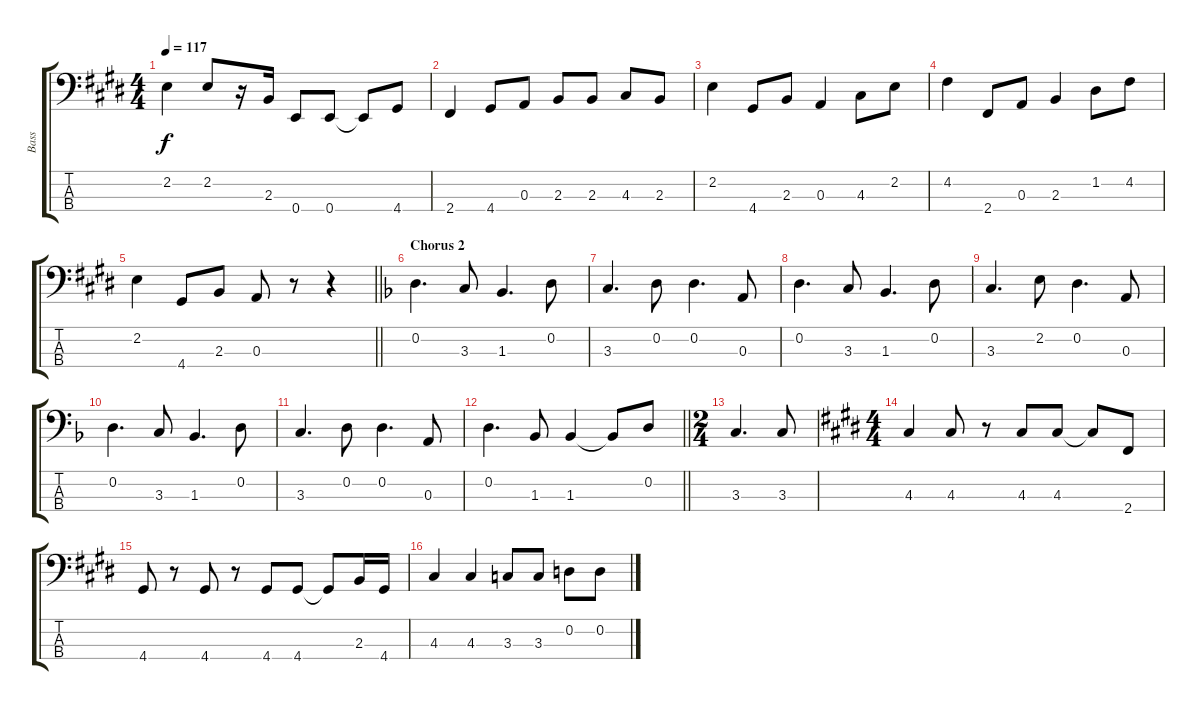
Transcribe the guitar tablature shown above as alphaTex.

\track ("Bass" "Bass") {instrument electricbassfinger}
\staff {score tabs}
\tuning (G2 D2 A1 E1) {hide}
\ts (4 4)
\tempo 117
\clef f4
\ks e
2.2.4{dy f} 2.2.8 r.16 2.3.16 0.4.8 0.4.8 0.4{t}.8 4.4.8 |
2.4.4 4.4.8 0.3.8 2.3.8 2.3.8 4.3.8 2.3.8 |
2.2.4 4.4.8 2.3.8 0.3.4 4.3.8 2.2.8 |
4.2.4 2.4.8 0.3.8 2.3.4 1.2.8 4.2.8 |
\barLineRight lightlight
2.2.4 4.4.8 2.3.8 0.3.8 r.8 r.4 |
\section ("" "Chorus 2")
\ks f
0.2.4{d} 3.3.8 1.3.4{d} 0.2.8 |
3.3.4{d} 0.2.8 0.2.4{d} 0.3.8 |
0.2.4{d} 3.3.8 1.3.4{d} 0.2.8 |
3.3.4{d} 2.2.8 0.2.4{d} 0.3.8 |
0.2.4{d} 3.3.8 1.3.4{d} 0.2.8 |
3.3.4{d} 0.2.8 0.2.4{d} 0.3.8 |
\barLineRight lightlight
0.2.4{d} 1.3.8 1.3.4 1.3{t}.8 0.2.8 |
\ts (2 4)
3.3.4{d} 3.3.8 |
\ts (4 4)
\ks e
4.3.4 4.3.8 r.8 4.3.8 4.3.8 4.3{t}.8 2.4.8 |
4.4.8 r.8 4.4.8 r.8 4.4.8 4.4.8 4.4{t}.8 2.3.16 4.4.16 |
4.3.4 4.3.4 3.3.8 3.3.8 0.2.8 0.2.8
